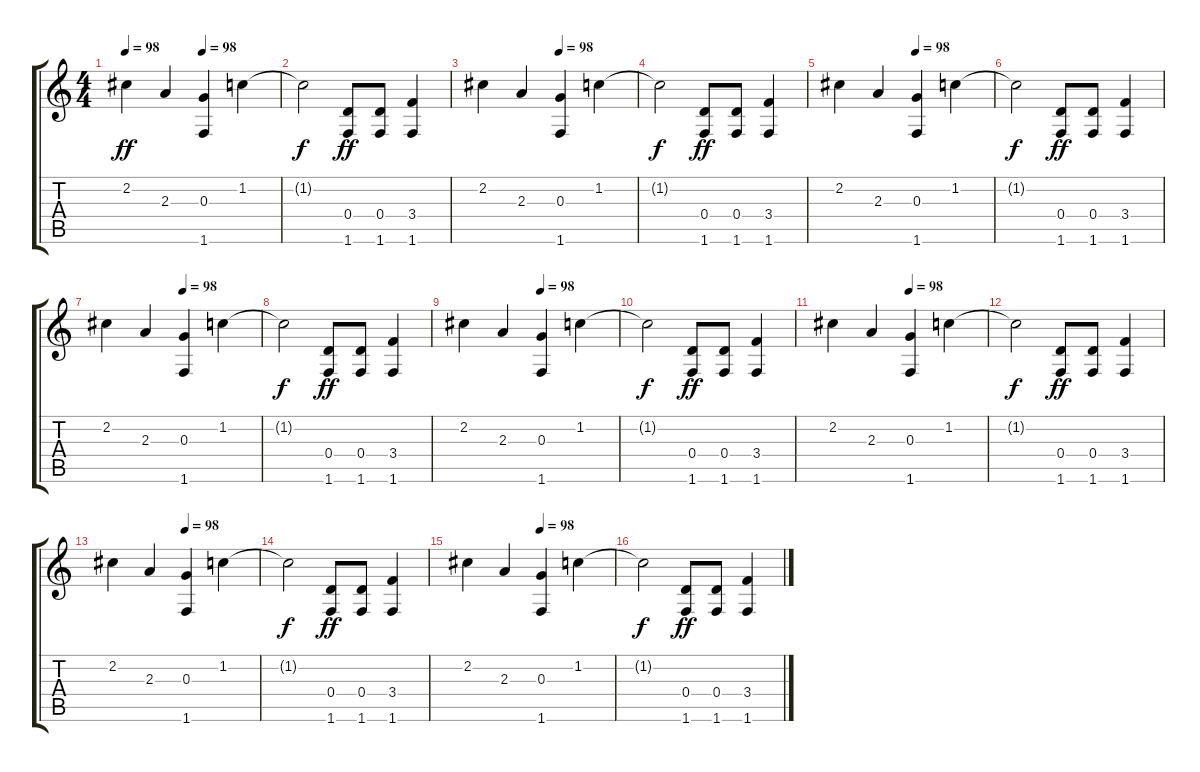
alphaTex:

\track "" {instrument distortionguitar}
\staff {score tabs}
\tuning (E4 B3 G3 D3 A2 E2) {hide}
\ts (4 4)
\tempo 98
\tempo (98 0.5)
\clef g2
\ks c
2.2.4{dy ff} 2.3.4 (0.3 1.6).4 1.2.4 |
1.2{t}.2{dy f} (0.4 1.6).8{dy ff} (0.4 1.6).8 (3.4 1.6).4 |
\tempo (98 0.5)
2.2.4 2.3.4 (0.3 1.6).4 1.2.4 |
1.2{t}.2{dy f} (0.4 1.6).8{dy ff} (0.4 1.6).8 (3.4 1.6).4 |
\tempo (98 0.5)
2.2.4 2.3.4 (0.3 1.6).4 1.2.4 |
1.2{t}.2{dy f} (0.4 1.6).8{dy ff} (0.4 1.6).8 (3.4 1.6).4 |
\tempo (98 0.5)
2.2.4 2.3.4 (0.3 1.6).4 1.2.4 |
1.2{t}.2{dy f} (0.4 1.6).8{dy ff} (0.4 1.6).8 (3.4 1.6).4 |
\tempo (98 0.5)
2.2.4 2.3.4 (0.3 1.6).4 1.2.4 |
1.2{t}.2{dy f} (0.4 1.6).8{dy ff} (0.4 1.6).8 (3.4 1.6).4 |
\tempo (98 0.5)
2.2.4 2.3.4 (0.3 1.6).4 1.2.4 |
1.2{t}.2{dy f} (0.4 1.6).8{dy ff} (0.4 1.6).8 (3.4 1.6).4 |
\tempo (98 0.5)
2.2.4 2.3.4 (0.3 1.6).4 1.2.4 |
1.2{t}.2{dy f} (0.4 1.6).8{dy ff} (0.4 1.6).8 (3.4 1.6).4 |
\tempo (98 0.5)
2.2.4 2.3.4 (0.3 1.6).4 1.2.4 |
1.2{t}.2{dy f} (0.4 1.6).8{dy ff} (0.4 1.6).8 (3.4 1.6).4
